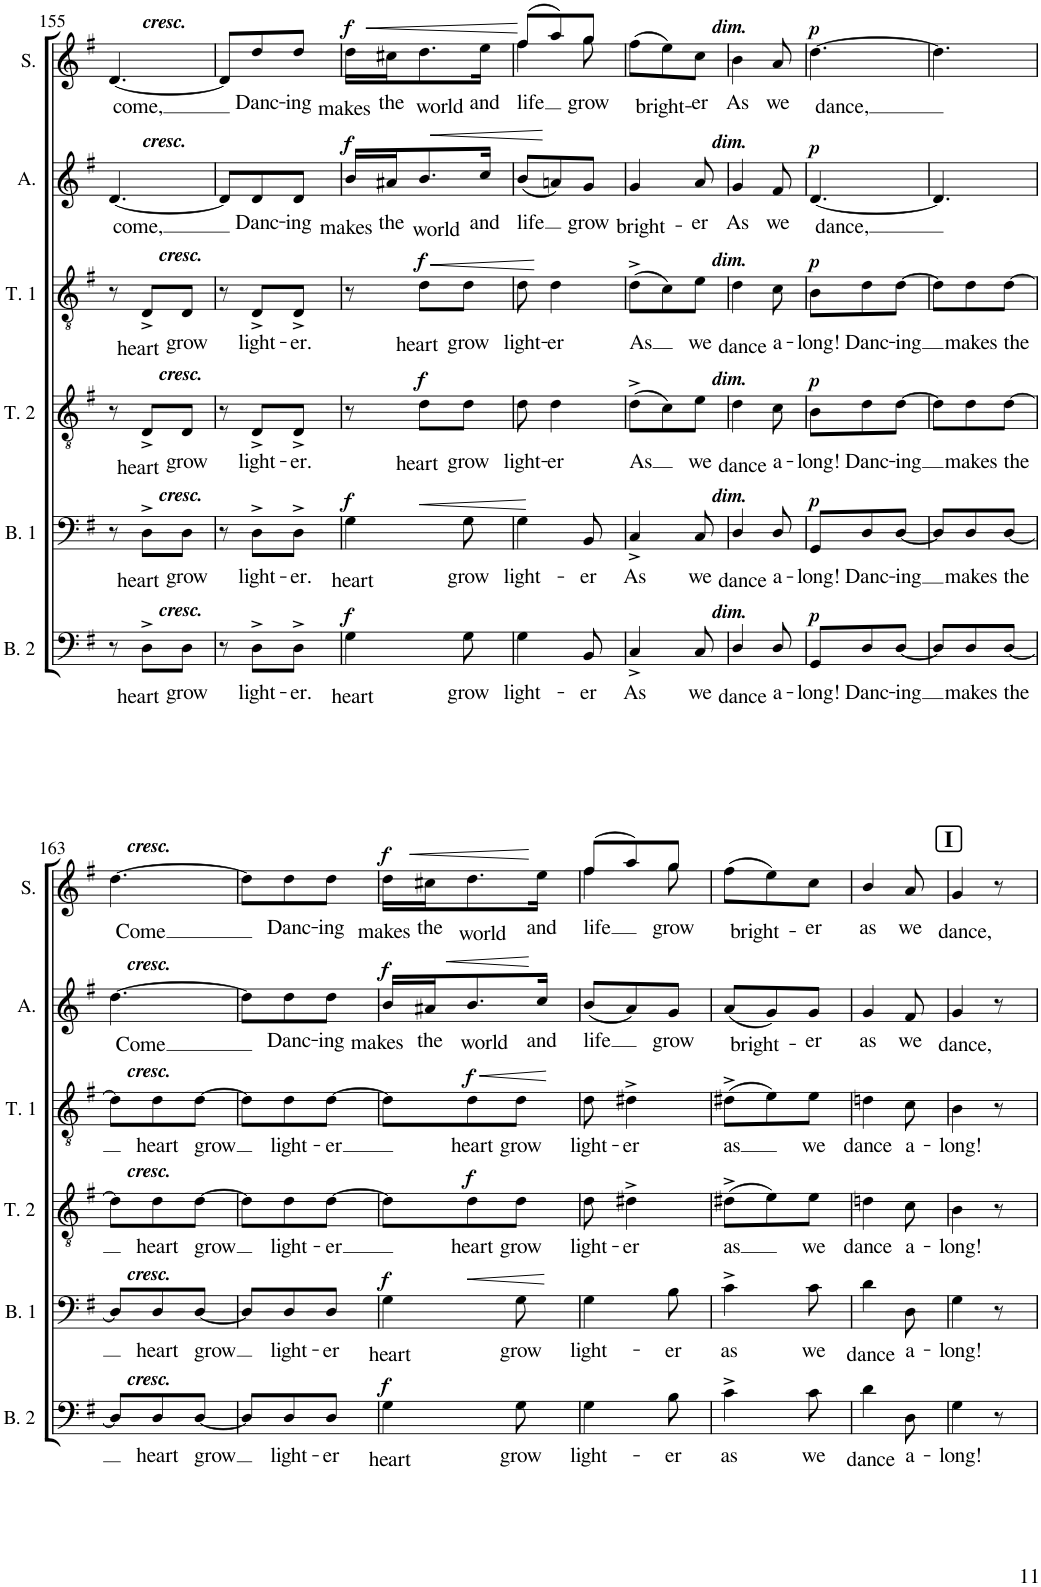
**kern	**text	**dynam	**kern	**text	**dynam	**kern	**text	**dynam	**kern	**text	**dynam	**kern	**text	**dynam	**kern	**text	**dynam
*part6	*part6	*part6	*part5	*part5	*part5	*part4	*part4	*part4	*part3	*part3	*part3	*part2	*part2	*part2	*part1	*part1	*part1
*staff6	*staff6	*staff6	*staff5	*staff5	*staff5	*staff4	*staff4	*staff4	*staff3	*staff3	*staff3	*staff2	*staff2	*staff2	*staff1	*staff1	*staff1
*I"Basse 2	*	*	*I"Basse 1	*	*	*I"Ténor 2	*	*	*I"Ténor 1	*	*	*I"Alto	*	*	*I"Soprano	*	*
*I'B. 2	*	*	*I'B. 1	*	*	*I'T. 2	*	*	*I'T. 1	*	*	*I'A.	*	*	*I'S.	*	*
!!LO:PB:g=z
*clefF4	*	*	*clefF4	*	*	*clefGv2	*	*	*clefGv2	*	*	*clefG2	*	*	*clefG2	*	*
*k[f#]	*	*	*k[f#]	*	*	*k[f#]	*	*	*k[f#]	*	*	*k[f#]	*	*	*k[f#]	*	*
*M3/8	*	*	*M3/8	*	*	*M3/8	*	*	*M3/8	*	*	*M3/8	*	*	*M3/8	*	*
=155	=155	=155	=155	=155	=155	=155	=155	=155	=155	=155	=155	=155	=155	=155	=155	=155	=155
!	!	!	!	!	!	!	!	!	!	!	!	!	!LO:LY:b	!	!	!LO:LY:b	!
*	*	*	*	*	*	*	*	*	*	*	*	*^	*	*	*^	*	*
8r	.	.	8r	.	.	8r	.	.	8r	.	.	[<4.d/	16ryy	come,	.	[<4.d/	16ryy	come,	.
!	!	!	!	!	!	!	!	!	!	!	!	!	!	!	!	!	!LO:TX:a:Bi:t=cresc.	!	!
!	!	!	!	!	!	!	!	!	!	!	!	!	!LO:TX:a:Bi:t=cresc.	!	!	!	!	!	!
.	.	.	.	.	.	.	.	.	.	.	.	.	4ryy	.	.	.	4ryy	.	.
!	!	!	!	!	!	!	!	!	!LO:TX:a:Bi:t=cresc.	!	!	!	!	!	!	!	!	!	!
!	!	!	!	!	!	!LO:TX:a:Bi:t=cresc.	!	!	!	!	!	!	!	!	!	!	!	!	!
!	!	!	!LO:TX:a:Bi:t=cresc.	!	!	!	!	!	!	!	!	!	!	!	!	!	!	!	!
!LO:TX:a:Bi:t=cresc.	!	!	!	!	!	!	!	!	!	!	!	!	!	!	!	!	!	!	!
!	!LO:LY:b	!	!	!LO:LY:b	!	!	!LO:LY:b	!	!	!LO:LY:b	!	!	!	!	!	!	!	!	!
8D^>\L	heart	.	8D^>\L	heart	.	8D^</L	heart	.	8D^</L	heart	.	.	.	.	.	.	.	.	.
!	!LO:LY:b	!	!	!LO:LY:b	!	!	!LO:LY:b	!	!	!LO:LY:b	!	!	!	!	!	!	!	!	!
8D\J	grow	.	8D\J	grow	.	8D/J	grow	.	8D/J	grow	.	.	.	.	.	.	.	.	.
.	.	.	.	.	.	.	.	.	.	.	.	.	16ryy	.	.	.	16ryy	.	.
*	*	*	*	*	*	*	*	*	*	*	*	*v	*v	*	*	*	*	*	*
*	*	*	*	*	*	*	*	*	*	*	*	*	*	*	*v	*v	*	*
=156	=156	=156	=156	=156	=156	=156	=156	=156	=156	=156	=156	=156	=156	=156	=156	=156	=156
8r	.	.	8r	.	.	8r	.	.	8r	.	.	8d/L]	.	.	8d/L]	.	.
!	!LO:LY:b	!	!	!LO:LY:b	!	!	!LO:LY:b	!	!	!LO:LY:b	!	!	!LO:LY:b	!	!	!LO:LY:b	!
8D^>\L	light-	.	8D^>\L	light-	.	8D^</L	light-	.	8D^</L	light-	.	8d/	Danc-	.	8dd/	Danc-	.
!	!LO:LY:b	!	!	!LO:LY:b	!	!	!LO:LY:b	!	!	!LO:LY:b	!	!	!LO:LY:b	!	!	!LO:LY:b	!
8D^>\J	-er.	.	8D^>\J	-er.	.	8D^</J	-er.	.	8D^</J	-er.	.	8d/J	-ing	.	8dd/J	-ing	.
=157	=157	=157	=157	=157	=157	=157	=157	=157	=157	=157	=157	=157	=157	=157	=157	=157	=157
!	!LO:LY:b	!LO:DY:a	!	!LO:LY:b	!LO:DY:a	!	!	!	!	!	!	!	!LO:LY:b	!LO:DY:a	!	!LO:LY:b	!LO:DY:a
4G\	heart	f	4G\	heart	f	8r	.	.	8r	.	.	16b/LL	makes	f	16dd\LL	makes	f
!	!	!	!	!	!	!	!	!	!	!	!	!	!LO:LY:b	!	!	!LO:LY:b	!LO:HP:b
.	.	.	.	.	.	.	.	.	.	.	.	16a#X/J	the	.	16cc#X\J	the	<
!	!	!	!	!	!	!	!LO:LY:b	!LO:DY:a	!	!LO:LY:b	!LO:DY:a	!	!LO:LY:b	!	!	!LO:LY:b	!
.	.	.	.	.	.	8d\L	heart	f	8d\L	heart	f	8.b/	world	.	8.dd\	world	.
!	!LO:LY:b	!	!	!LO:LY:b	!LO:HP:b	!	!LO:LY:b	!	!	!LO:LY:b	!LO:HP:b	!	!	!	!	!	!
8G\	grow	.	8G\	grow	<	8d\J	grow	.	8d\J	grow	<	.	.	.	.	.	.
!	!	!	!	!	!	!	!	!	!	!	!	!	!LO:LY:b	!LO:HP:b	!	!LO:LY:b	!
.	.	.	.	.	.	.	.	.	.	.	.	16cc/Jk	and	<	16ee\Jk	and	.
=158	=158	=158	=158	=158	=158	=158	=158	=158	=158	=158	=158	=158	=158	=158	=158	=158	=158
!	!LO:LY:b	!	!	!LO:LY:b	!	!	!LO:LY:b	!	!	!LO:LY:b	!	!	!LO:LY:b	!	!	!LO:LY:b	!
*	*	*	*	*	*	*	*	*	*	*	*	*	*	*	*^	*	*
4G\	light-	.	4G\	light-	.	8d\	light-	.	8d\	light-	.	(<8b/L	life	.	(>8ff#/L	4ff#\	life	.
!	!	!	!	!	!	!	!LO:LY:b	!	!	!LO:LY:b	!	!	!	!	!	!	!	!
.	.	.	.	.	.	4d\	-er	.	4d\	-er	.	8an/)	.	.	8aa/)	.	.	.
!	!LO:LY:b	!	!	!LO:LY:b	!	!	!	!	!	!	!	!	!LO:LY:b	!	!	!	!LO:LY:b	!
8BB/	-er	.	8BB/	-er	.	.	.	.	.	.	.	8g/J	grow	.	8gg/J	8gg\	grow	.
=159	=159	=159	=159	=159	=159	=159	=159	=159	=159	=159	=159	=159	=159	=159	=159	=159	=159	=159
!	!LO:LY:b	!	!	!LO:LY:b	!	!	!LO:LY:b	!	!	!LO:LY:b	!	!	!LO:LY:b	!	!	!	!LO:LY:b	!
*	*	*	*	*	*	*	*	*	*	*	*	*	*	*	*v	*v	*	*
4C^</	As	.	4C^</	As	.	(>8d^>\L	As	.	(>8d^>\L	As	.	4g/	bright-	.	(>8ff#\L	bright-	.
.	.	.	.	.	.	8c\)	.	.	8c\)	.	.	.	.	.	8ee\)	.	.
!	!	!	!	!	!	!	!	!	!	!	!	!	!	!	!LO:TX:a:Bi:t=dim.	!	!
!	!	!	!	!	!	!	!	!	!	!	!	!LO:TX:a:Bi:t=dim.	!	!	!	!	!
!	!	!	!	!	!	!	!	!	!LO:TX:a:Bi:t=dim.	!	!	!	!	!	!	!	!
!	!	!	!	!	!	!LO:TX:a:Bi:t=dim.	!	!	!	!	!	!	!	!	!	!	!
!	!	!	!LO:TX:a:Bi:t=dim.	!	!	!	!	!	!	!	!	!	!	!	!	!	!
!LO:TX:a:Bi:t=dim.	!	!	!	!	!	!	!	!	!	!	!	!	!	!	!	!	!
!	!LO:LY:b	!	!	!LO:LY:b	!	!	!LO:LY:b	!	!	!LO:LY:b	!	!	!LO:LY:b	!	!	!LO:LY:b	!
8C/	we	.	8C/	we	.	8e\J	we	.	8e\J	we	.	8a/	-er	.	8cc\J	-er	.
=160	=160	=160	=160	=160	=160	=160	=160	=160	=160	=160	=160	=160	=160	=160	=160	=160	=160
!	!LO:LY:b	!	!	!LO:LY:b	!	!	!LO:LY:b	!	!	!LO:LY:b	!	!	!LO:LY:b	!	!	!LO:LY:b	!
4D/	dance	.	4D/	dance	.	4d\	dance	.	4d\	dance	.	4g/	As	.	4b\	As	.
!	!LO:LY:b	!	!	!LO:LY:b	!	!	!LO:LY:b	!	!	!LO:LY:b	!	!	!LO:LY:b	!	!	!LO:LY:b	!
8D/	a-	.	8D/	a-	.	8c\	a-	.	8c\	a-	.	8f#/	we	.	8a/	we	.
=161	=161	=161	=161	=161	=161	=161	=161	=161	=161	=161	=161	=161	=161	=161	=161	=161	=161
!	!LO:LY:b	!LO:DY:a	!	!LO:LY:b	!LO:DY:a	!	!LO:LY:b	!LO:DY:a	!	!LO:LY:b	!LO:DY:a	!	!LO:LY:b	!LO:DY:a	!	!LO:LY:b	!LO:DY:a
8GG/L	-long!	p	8GG/L	-long!	p	8B\L	-long!	p	8B\L	-long!	p	[<4.d/	dance,	p	[>4.dd\	dance,	p
!	!LO:LY:b	!	!	!LO:LY:b	!	!	!LO:LY:b	!	!	!LO:LY:b	!	!	!	!	!	!	!
8D/	Danc-	.	8D/	Danc-	.	8d\	Danc-	.	8d\	Danc-	.	.	.	.	.	.	.
!	!LO:LY:b	!	!	!LO:LY:b	!	!	!LO:LY:b	!	!	!LO:LY:b	!	!	!	!	!	!	!
[<8D/J	-ing	.	[<8D/J	-ing	.	[>8d\J	-ing	.	[>8d\J	-ing	.	.	.	.	.	.	.
=162	=162	=162	=162	=162	=162	=162	=162	=162	=162	=162	=162	=162	=162	=162	=162	=162	=162
8D/L]	.	.	8D/L]	.	.	8d\L]	.	.	8d\L]	.	.	4.d/]	.	.	4.dd\]	.	.
!	!LO:LY:b	!	!	!LO:LY:b	!	!	!LO:LY:b	!	!	!LO:LY:b	!	!	!	!	!	!	!
8D/	makes	.	8D/	makes	.	8d\	makes	.	8d\	makes	.	.	.	.	.	.	.
!	!LO:LY:b	!	!	!LO:LY:b	!	!	!LO:LY:b	!	!	!LO:LY:b	!	!	!	!	!	!	!
[<8D/J	the	.	[<8D/J	the	.	[>8d\J	the	.	[>8d\J	the	.	.	.	.	.	.	.
!!LO:LB:g=z
=163	=163	=163	=163	=163	=163	=163	=163	=163	=163	=163	=163	=163	=163	=163	=163	=163	=163
!	!	!	!	!	!	!	!	!	!	!	!	!	!	!	!LO:TX:a:Bi:t=cresc.	!	!
!	!	!	!	!	!	!	!	!	!	!	!	!LO:TX:a:Bi:t=cresc.	!	!	!	!	!
!	!	!	!	!	!	!	!	!	!LO:TX:a:Bi:t=cresc.	!	!	!	!	!	!	!	!
!	!	!	!	!	!	!LO:TX:a:Bi:t=cresc.	!	!	!	!	!	!	!	!	!	!	!
!	!	!	!LO:TX:a:Bi:t=cresc.	!	!	!	!	!	!	!	!	!	!	!	!	!	!
!LO:TX:a:Bi:t=cresc.	!	!	!	!	!	!	!	!	!	!	!	!	!	!	!	!	!
!	!	!	!	!	!	!	!	!	!	!	!	!	!LO:LY:b	!	!	!LO:LY:b	!
8D/L]	.	.	8D/L]	.	.	8d\L]	.	.	8d\L]	.	.	[>4.dd\	Come	.	[>4.dd\	Come	.
!	!LO:LY:b	!	!	!LO:LY:b	!	!	!LO:LY:b	!	!	!LO:LY:b	!	!	!	!	!	!	!
8D/	heart	.	8D/	heart	.	8d\	heart	.	8d\	heart	.	.	.	.	.	.	.
!	!LO:LY:b	!	!	!LO:LY:b	!	!	!LO:LY:b	!	!	!LO:LY:b	!	!	!	!	!	!	!
[<8D/J	grow	.	[<8D/J	grow	.	[>8d\J	grow	.	[>8d\J	grow	.	.	.	.	.	.	.
=164	=164	=164	=164	=164	=164	=164	=164	=164	=164	=164	=164	=164	=164	=164	=164	=164	=164
8D/L]	.	.	8D/L]	.	.	8d\L]	.	.	8d\L]	.	.	8dd\L]	.	.	8dd\L]	.	.
!	!LO:LY:b	!	!	!LO:LY:b	!	!	!LO:LY:b	!	!	!LO:LY:b	!	!	!LO:LY:b	!	!	!LO:LY:b	!
8D/	light-	.	8D/	light-	.	8d\	light-	.	8d\	light-	.	8dd\	Danc-	.	8dd\	Danc-	.
!	!LO:LY:b	!	!	!LO:LY:b	!	!	!LO:LY:b	!	!	!LO:LY:b	!	!	!LO:LY:b	!	!	!LO:LY:b	!
8D/J	-er	.	8D/J	-er	.	[>8d\J	-er	.	[>8d\J	-er	.	8dd\J	-ing	.	8dd\J	-ing	.
=165	=165	=165	=165	=165	=165	=165	=165	=165	=165	=165	=165	=165	=165	=165	=165	=165	=165
!	!LO:LY:b	!LO:DY:a	!	!LO:LY:b	!LO:DY:a	!	!	!	!	!	!	!	!LO:LY:b	!LO:DY:a	!	!LO:LY:b	!LO:DY:a
4G\	heart	f	4G\	heart	f	8d\L]	.	.	8d\L]	.	.	16b/LL	makes	f	16dd\LL	makes	f
!	!	!	!	!	!	!	!	!	!	!	!	!	!LO:LY:b	!	!	!LO:LY:b	!
.	.	.	.	.	.	.	.	.	.	.	.	16a#X/J	the	.	16cc#X\J	the	.
!	!	!	!	!	!	!	!LO:LY:b	!LO:DY:a	!	!LO:LY:b	!LO:DY:a	!	!LO:LY:b	!	!	!LO:LY:b	!
.	.	.	.	.	.	8d\	heart	f	8d\	heart	f	8.b/	world	.	8.dd\	world	.
!	!LO:LY:b	!	!	!LO:LY:b	!	!	!LO:LY:b	!	!	!LO:LY:b	!	!	!	!	!	!	!
8G\	grow	.	8G\	grow	.	8d\J	grow	.	8d\J	grow	.	.	.	.	.	.	.
!	!	!	!	!	!	!	!	!	!	!	!	!	!LO:LY:b	!	!	!LO:LY:b	!
.	.	.	.	.	.	.	.	.	.	.	.	16cc/Jk	and	[	16ee\Jk	and	[
.	.	.	.	.	[	.	.	.	.	.	[	.	.	.	.	.	.
=166	=166	=166	=166	=166	=166	=166	=166	=166	=166	=166	=166	=166	=166	=166	=166	=166	=166
!	!LO:LY:b	!	!	!LO:LY:b	!	!	!LO:LY:b	!	!	!LO:LY:b	!	!	!LO:LY:b	!	!	!LO:LY:b	!
*	*	*	*	*	*	*	*	*	*	*	*	*	*	*	*^	*	*
4G\	light-	.	4G\	light-	.	8d\	light-	.	8d\	light-	.	(<8b/L	life	.	(>8ff#/L	4ff#\	life	.
!	!	!	!	!	!	!	!LO:LY:b	!	!	!LO:LY:b	!	!	!	!	!	!	!	!
.	.	.	.	.	.	4d#X^\	-er	.	4d#X^\	-er	.	8a/)	.	.	8aa/)	.	.	.
!	!LO:LY:b	!	!	!LO:LY:b	!	!	!	!	!	!	!	!	!LO:LY:b	!	!	!	!LO:LY:b	!
8B\	-er	.	8B\	-er	.	.	.	.	.	.	.	8g/J	grow	.	8gg/J	8gg\	grow	.
=167	=167	=167	=167	=167	=167	=167	=167	=167	=167	=167	=167	=167	=167	=167	=167	=167	=167	=167
!	!LO:LY:b	!	!	!LO:LY:b	!	!	!LO:LY:b	!	!	!LO:LY:b	!	!	!LO:LY:b	!	!	!	!LO:LY:b	!
*	*	*	*	*	*	*	*	*	*	*	*	*	*	*	*v	*v	*	*
4c^>\	as	.	4c^>\	as	.	(>8d#X^>\L	as	.	(>8d#X^>\L	as	.	(<8a/L	bright-	.	(>8ff#\L	bright-	.
.	.	.	.	.	.	8e\)	.	.	8e\)	.	.	8g/)	.	.	8ee\)	.	.
!	!LO:LY:b	!	!	!LO:LY:b	!	!	!LO:LY:b	!	!	!LO:LY:b	!	!	!LO:LY:b	!	!	!LO:LY:b	!
8c\	we	.	8c\	we	.	8e\J	we	.	8e\J	we	.	8g/J	-er	.	8cc\J	-er	.
=168	=168	=168	=168	=168	=168	=168	=168	=168	=168	=168	=168	=168	=168	=168	=168	=168	=168
!	!LO:LY:b	!	!	!LO:LY:b	!	!	!LO:LY:b	!	!	!LO:LY:b	!	!	!LO:LY:b	!	!	!LO:LY:b	!
4d\	dance	.	4d\	dance	.	4dn\	dance	.	4dn\	dance	.	4g/	as	.	4b/	as	.
!	!LO:LY:b	!	!	!LO:LY:b	!	!	!LO:LY:b	!	!	!LO:LY:b	!	!	!LO:LY:b	!	!	!LO:LY:b	!
8D\	a-	.	8D\	a-	.	8c\	a-	.	8c\	a-	.	8f#/	we	.	8a/	we	.
!!LO:REH:place=s1:a:B:cj:fs=14:t=I
=169	=169	=169	=169	=169	=169	=169	=169	=169	=169	=169	=169	=169	=169	=169	=169	=169	=169
!	!LO:LY:b	!	!	!LO:LY:b	!	!	!LO:LY:b	!	!	!LO:LY:b	!	!	!LO:LY:b	!	!	!LO:LY:b	!
4G\	-long!	.	4G\	-long!	.	4B\	-long!	.	4B\	-long!	.	4g/	dance,	.	4g/	dance,	.
8r	.	.	8r	.	.	8r	.	.	8r	.	.	8r	.	.	8r	.	.
=	=	=	=	=	=	=	=	=	=	=	=	=	=	=	=	=	=
*-	*-	*-	*-	*-	*-	*-	*-	*-	*-	*-	*-	*-	*-	*-	*-	*-	*-
